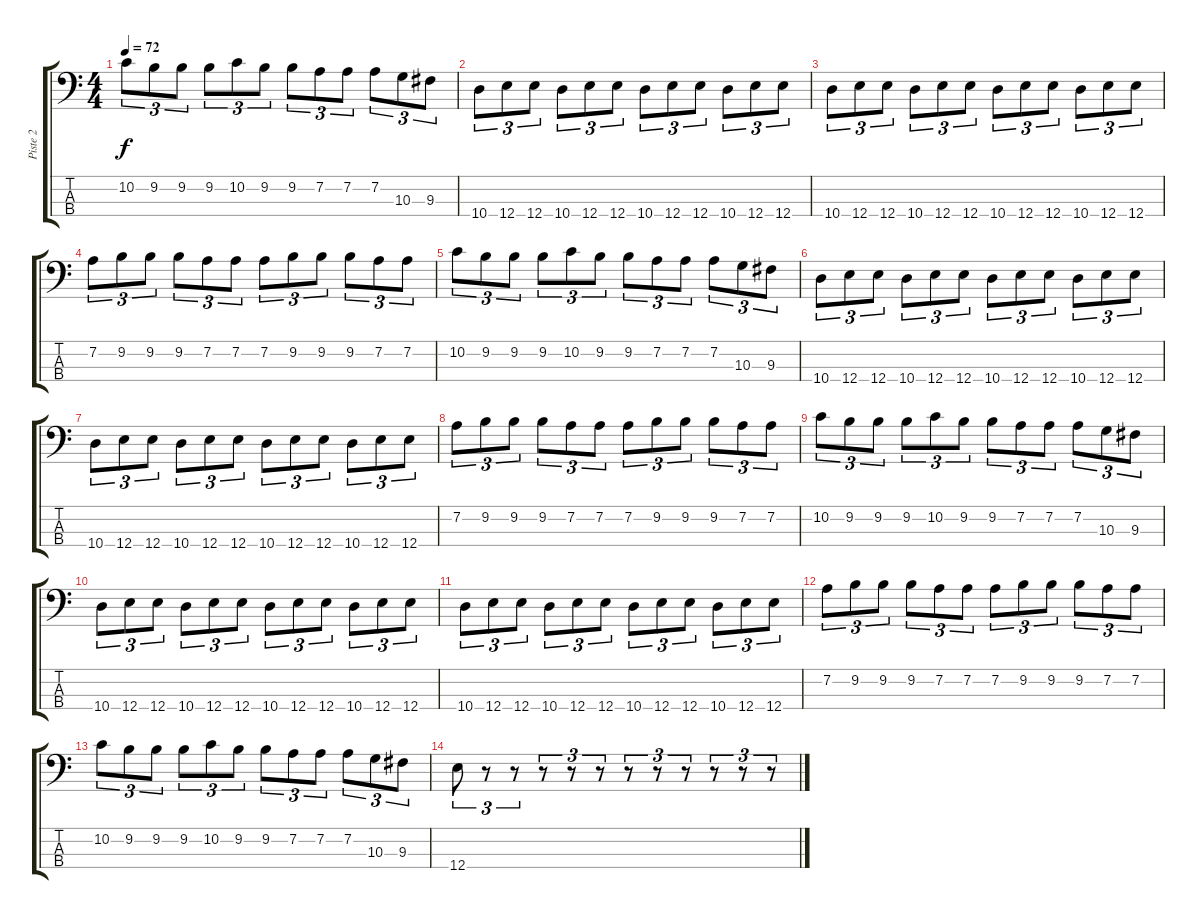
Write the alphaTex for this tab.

\track ("Piste 2" "Piste 2") {instrument electricbassfinger}
\staff {score tabs}
\tuning (G2 D2 A1 E1) {hide}
\ts (4 4)
\tempo 72
\clef f4
\ks c
10.2.8{tu (3 2) dy f} 9.2.8{tu (3 2)} 9.2.8{tu (3 2)} 9.2.8{tu (3 2)} 10.2.8{tu (3 2)} 9.2.8{tu (3 2)} 9.2.8{tu (3 2)} 7.2.8{tu (3 2)} 7.2.8{tu (3 2)} 7.2.8{tu (3 2)} 10.3.8{tu (3 2)} 9.3.8{tu (3 2)} |
10.4.8{tu (3 2)} 12.4.8{tu (3 2)} 12.4.8{tu (3 2)} 10.4.8{tu (3 2)} 12.4.8{tu (3 2)} 12.4.8{tu (3 2)} 10.4.8{tu (3 2)} 12.4.8{tu (3 2)} 12.4.8{tu (3 2)} 10.4.8{tu (3 2)} 12.4.8{tu (3 2)} 12.4.8{tu (3 2)} |
10.4.8{tu (3 2)} 12.4.8{tu (3 2)} 12.4.8{tu (3 2)} 10.4.8{tu (3 2)} 12.4.8{tu (3 2)} 12.4.8{tu (3 2)} 10.4.8{tu (3 2)} 12.4.8{tu (3 2)} 12.4.8{tu (3 2)} 10.4.8{tu (3 2)} 12.4.8{tu (3 2)} 12.4.8{tu (3 2)} |
7.2.8{tu (3 2)} 9.2.8{tu (3 2)} 9.2.8{tu (3 2)} 9.2.8{tu (3 2)} 7.2.8{tu (3 2)} 7.2.8{tu (3 2)} 7.2.8{tu (3 2)} 9.2.8{tu (3 2)} 9.2.8{tu (3 2)} 9.2.8{tu (3 2)} 7.2.8{tu (3 2)} 7.2.8{tu (3 2)} |
10.2.8{tu (3 2)} 9.2.8{tu (3 2)} 9.2.8{tu (3 2)} 9.2.8{tu (3 2)} 10.2.8{tu (3 2)} 9.2.8{tu (3 2)} 9.2.8{tu (3 2)} 7.2.8{tu (3 2)} 7.2.8{tu (3 2)} 7.2.8{tu (3 2)} 10.3.8{tu (3 2)} 9.3.8{tu (3 2)} |
10.4.8{tu (3 2)} 12.4.8{tu (3 2)} 12.4.8{tu (3 2)} 10.4.8{tu (3 2)} 12.4.8{tu (3 2)} 12.4.8{tu (3 2)} 10.4.8{tu (3 2)} 12.4.8{tu (3 2)} 12.4.8{tu (3 2)} 10.4.8{tu (3 2)} 12.4.8{tu (3 2)} 12.4.8{tu (3 2)} |
10.4.8{tu (3 2)} 12.4.8{tu (3 2)} 12.4.8{tu (3 2)} 10.4.8{tu (3 2)} 12.4.8{tu (3 2)} 12.4.8{tu (3 2)} 10.4.8{tu (3 2)} 12.4.8{tu (3 2)} 12.4.8{tu (3 2)} 10.4.8{tu (3 2)} 12.4.8{tu (3 2)} 12.4.8{tu (3 2)} |
7.2.8{tu (3 2)} 9.2.8{tu (3 2)} 9.2.8{tu (3 2)} 9.2.8{tu (3 2)} 7.2.8{tu (3 2)} 7.2.8{tu (3 2)} 7.2.8{tu (3 2)} 9.2.8{tu (3 2)} 9.2.8{tu (3 2)} 9.2.8{tu (3 2)} 7.2.8{tu (3 2)} 7.2.8{tu (3 2)} |
10.2.8{tu (3 2)} 9.2.8{tu (3 2)} 9.2.8{tu (3 2)} 9.2.8{tu (3 2)} 10.2.8{tu (3 2)} 9.2.8{tu (3 2)} 9.2.8{tu (3 2)} 7.2.8{tu (3 2)} 7.2.8{tu (3 2)} 7.2.8{tu (3 2)} 10.3.8{tu (3 2)} 9.3.8{tu (3 2)} |
10.4.8{tu (3 2)} 12.4.8{tu (3 2)} 12.4.8{tu (3 2)} 10.4.8{tu (3 2)} 12.4.8{tu (3 2)} 12.4.8{tu (3 2)} 10.4.8{tu (3 2)} 12.4.8{tu (3 2)} 12.4.8{tu (3 2)} 10.4.8{tu (3 2)} 12.4.8{tu (3 2)} 12.4.8{tu (3 2)} |
10.4.8{tu (3 2)} 12.4.8{tu (3 2)} 12.4.8{tu (3 2)} 10.4.8{tu (3 2)} 12.4.8{tu (3 2)} 12.4.8{tu (3 2)} 10.4.8{tu (3 2)} 12.4.8{tu (3 2)} 12.4.8{tu (3 2)} 10.4.8{tu (3 2)} 12.4.8{tu (3 2)} 12.4.8{tu (3 2)} |
7.2.8{tu (3 2)} 9.2.8{tu (3 2)} 9.2.8{tu (3 2)} 9.2.8{tu (3 2)} 7.2.8{tu (3 2)} 7.2.8{tu (3 2)} 7.2.8{tu (3 2)} 9.2.8{tu (3 2)} 9.2.8{tu (3 2)} 9.2.8{tu (3 2)} 7.2.8{tu (3 2)} 7.2.8{tu (3 2)} |
10.2.8{tu (3 2)} 9.2.8{tu (3 2)} 9.2.8{tu (3 2)} 9.2.8{tu (3 2)} 10.2.8{tu (3 2)} 9.2.8{tu (3 2)} 9.2.8{tu (3 2)} 7.2.8{tu (3 2)} 7.2.8{tu (3 2)} 7.2.8{tu (3 2)} 10.3.8{tu (3 2)} 9.3.8{tu (3 2)} |
12.4.8{tu (3 2)} r.8{tu (3 2)} r.8{tu (3 2)} r.8{tu (3 2)} r.8{tu (3 2)} r.8{tu (3 2)} r.8{tu (3 2)} r.8{tu (3 2)} r.8{tu (3 2)} r.8{tu (3 2)} r.8{tu (3 2)} r.8{tu (3 2)}
